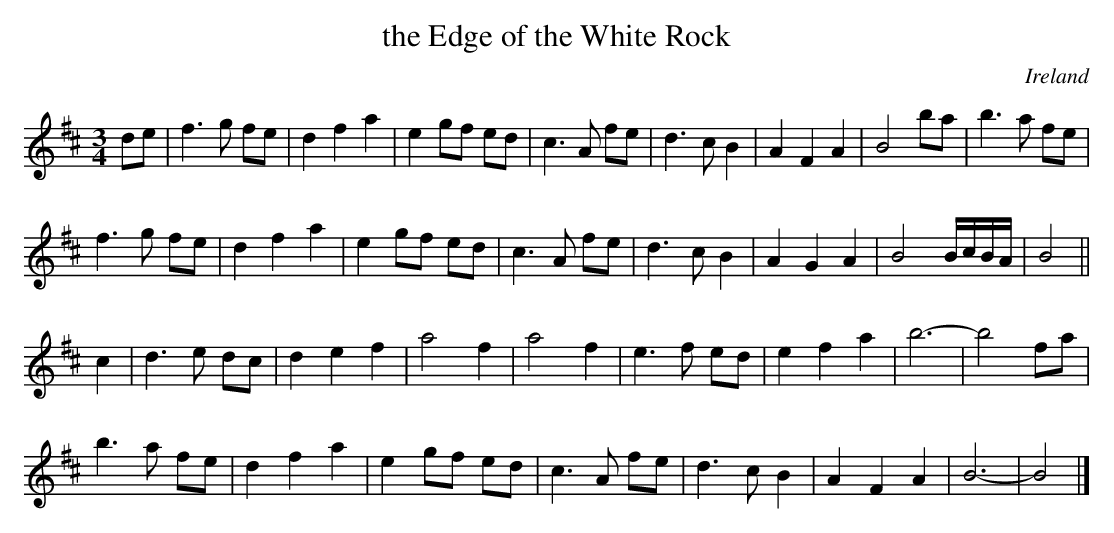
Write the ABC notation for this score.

X:1
T:the Edge of the White Rock
O:Ireland
M:3/4
K:D
de|\
f3g fe | d2 f2 a2 | e2 gf ed | c3 A fe | \
d3c B2 | A2 F2 A2 | B4 ba | b3 a fe |
f3g fe | d2 f2 a2 | e2 gf ed | c3A fe | \
d3c B2 | A2 G2 A2 | B4 B/2c/2B/2A/2 | B4 ||
c2|\
d3e dc | d2 e2 f2 | a4 f2 | a4 f2 | \
e3f ed | e2 f2 a2 | b6 - | b4 fa |
b3a fe | d2 f2 a2 | e2 gf ed | c3A fe | \
d3c B2 | A2 F2 A2 | B6 - | B4 |]
